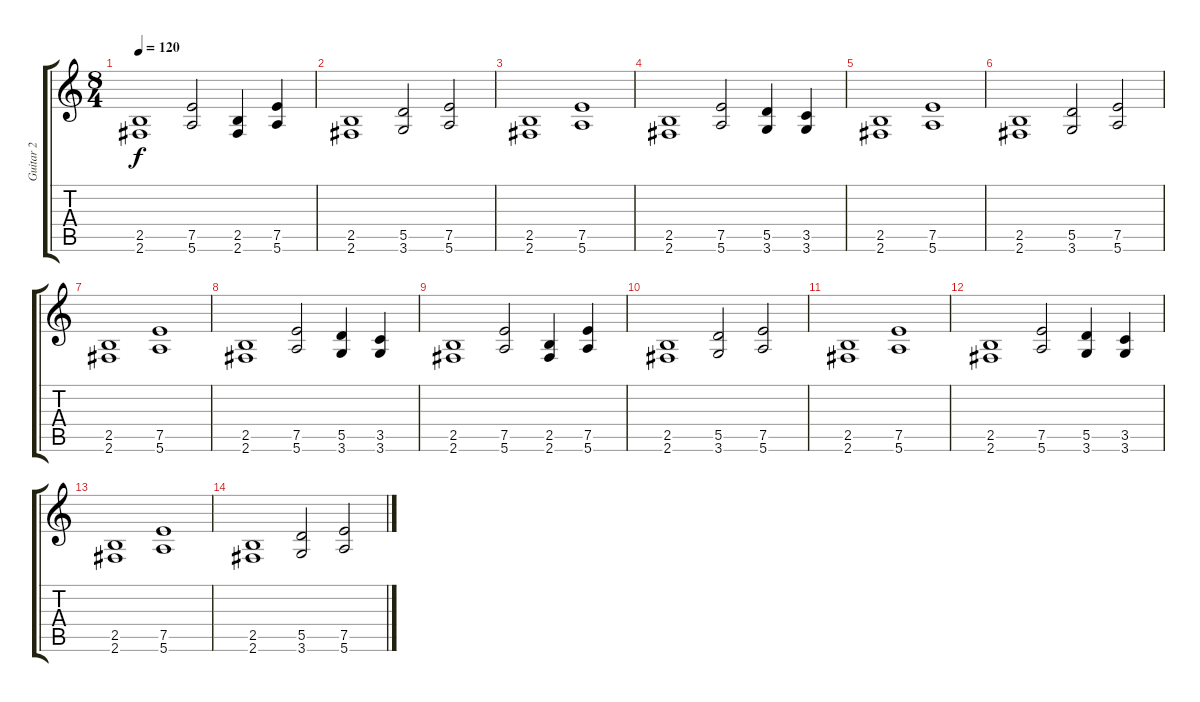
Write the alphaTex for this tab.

\track ("Guitar 2" "Guitar 2") {instrument distortionguitar}
\staff {score tabs}
\tuning (E4 B3 G3 D3 A2 E2) {hide}
\ts (8 4)
\tempo 120
\clef g2
\ks c
(2.5 2.6).1{dy f} (7.5 5.6).2 (2.5 2.6).4 (7.5 5.6).4 |
(2.5 2.6).1 (5.5 3.6).2 (7.5 5.6).2 |
(2.5 2.6).1 (7.5 5.6).1 |
(2.5 2.6).1 (7.5 5.6).2 (5.5 3.6).4 (3.5 3.6).4 |
(2.5 2.6).1 (7.5 5.6).1 |
(2.5 2.6).1 (5.5 3.6).2 (7.5 5.6).2 |
(2.5 2.6).1 (7.5 5.6).1 |
(2.5 2.6).1 (7.5 5.6).2 (5.5 3.6).4 (3.5 3.6).4 |
(2.5 2.6).1 (7.5 5.6).2 (2.5 2.6).4 (7.5 5.6).4 |
(2.5 2.6).1 (5.5 3.6).2 (7.5 5.6).2 |
(2.5 2.6).1 (7.5 5.6).1 |
(2.5 2.6).1 (7.5 5.6).2 (5.5 3.6).4 (3.5 3.6).4 |
(2.5 2.6).1 (7.5 5.6).1 |
(2.5 2.6).1 (5.5 3.6).2 (7.5 5.6).2
